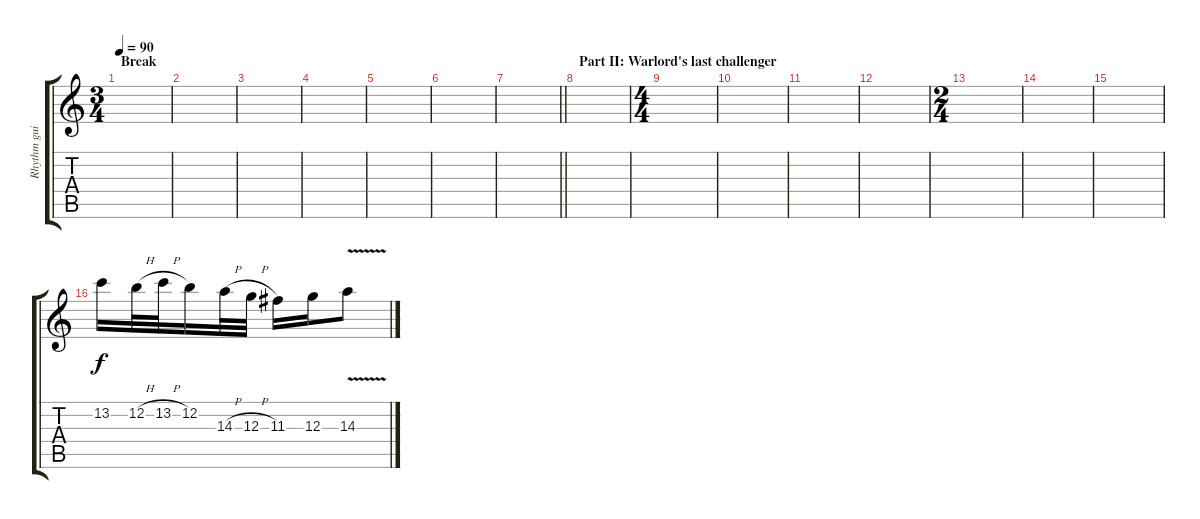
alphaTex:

\track ("Rhythm guitar + addition lead" "Rhythm gui") {instrument overdrivenguitar}
\staff {score tabs}
\tuning (E4 B3 G3 D3 A2 E2) {hide}
\ts (3 4)
\section ("" "Break")
\tempo 90
\clef g2
\ks c
|
|
|
|
|
|
\barLineRight lightlight
|
\section ("" "Part II: Warlord's last challenger")
|
\ts (4 4)
|
|
|
|
\ts (2 4)
|
|
|
13.2.16 12.2{h}.32 13.2{h}.32 12.2.16 14.3{h}.32 12.3{h}.32 11.3.16 12.3.16 14.3{v}.8
